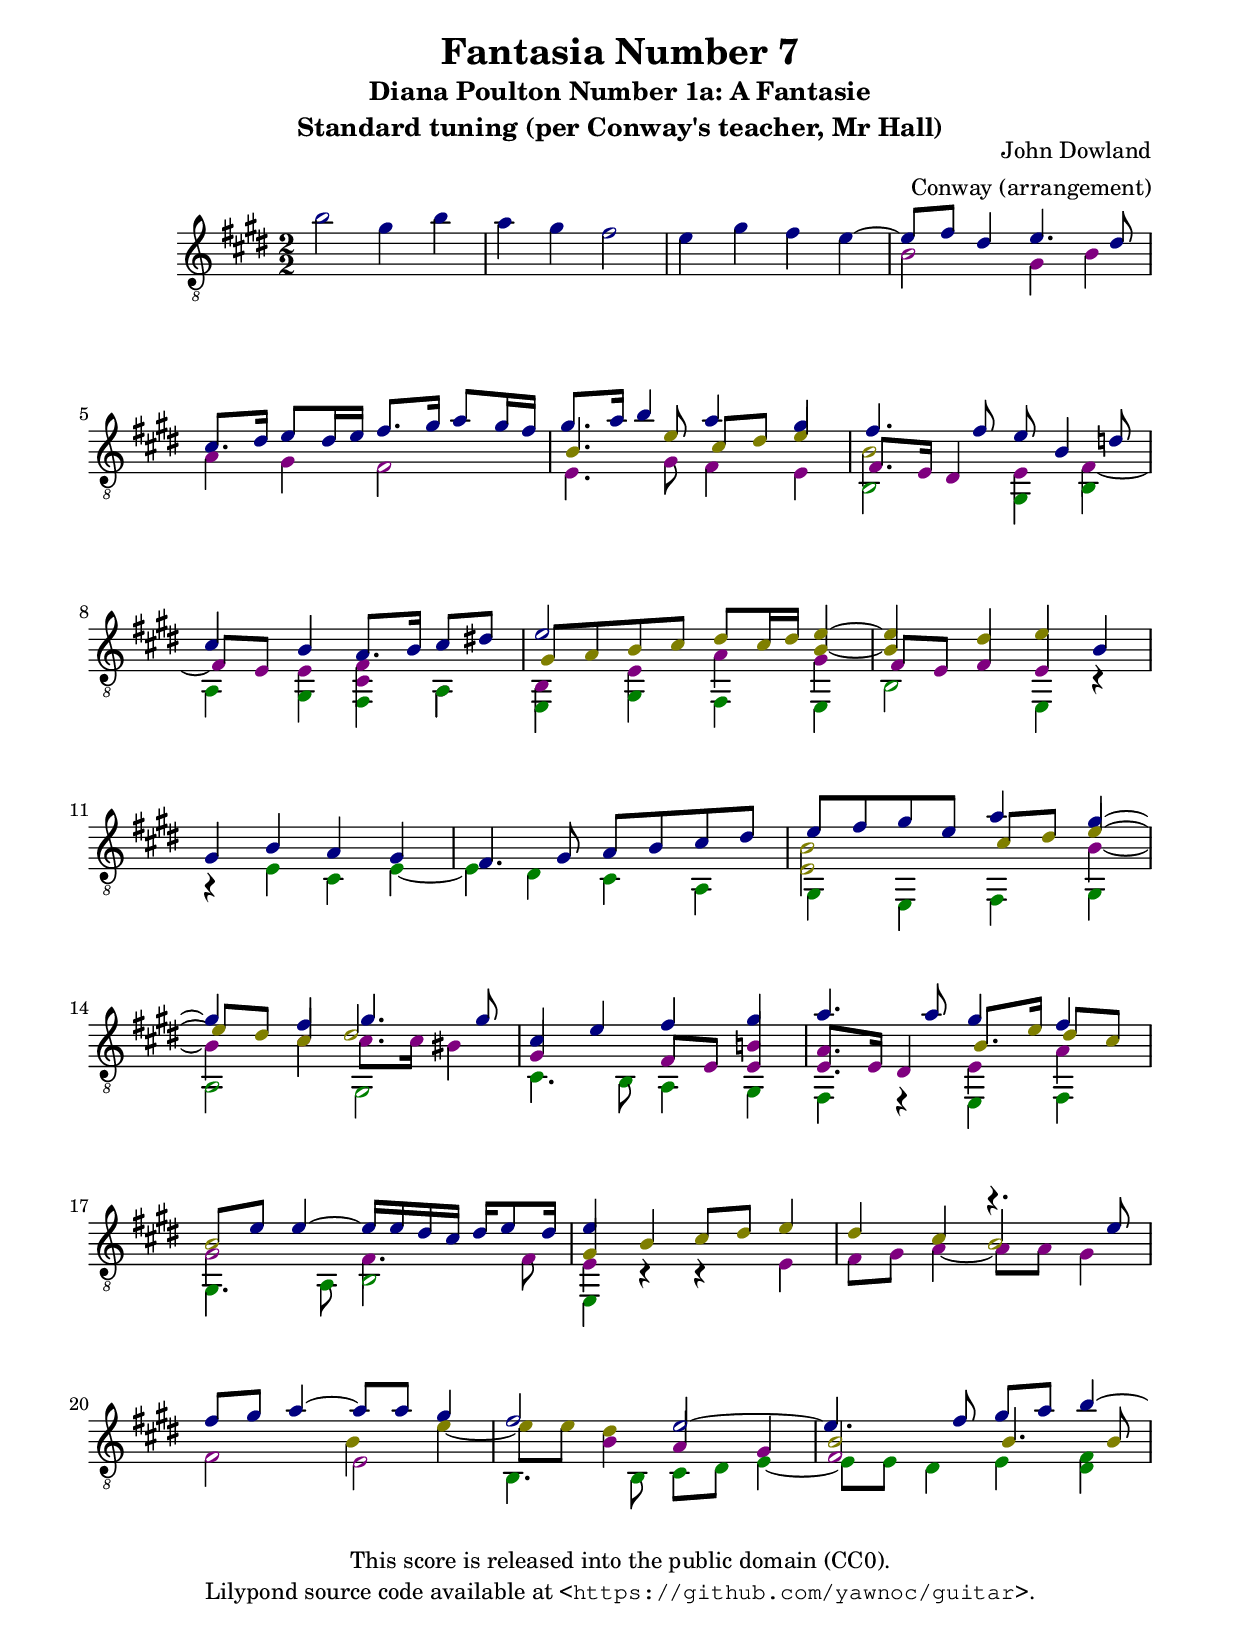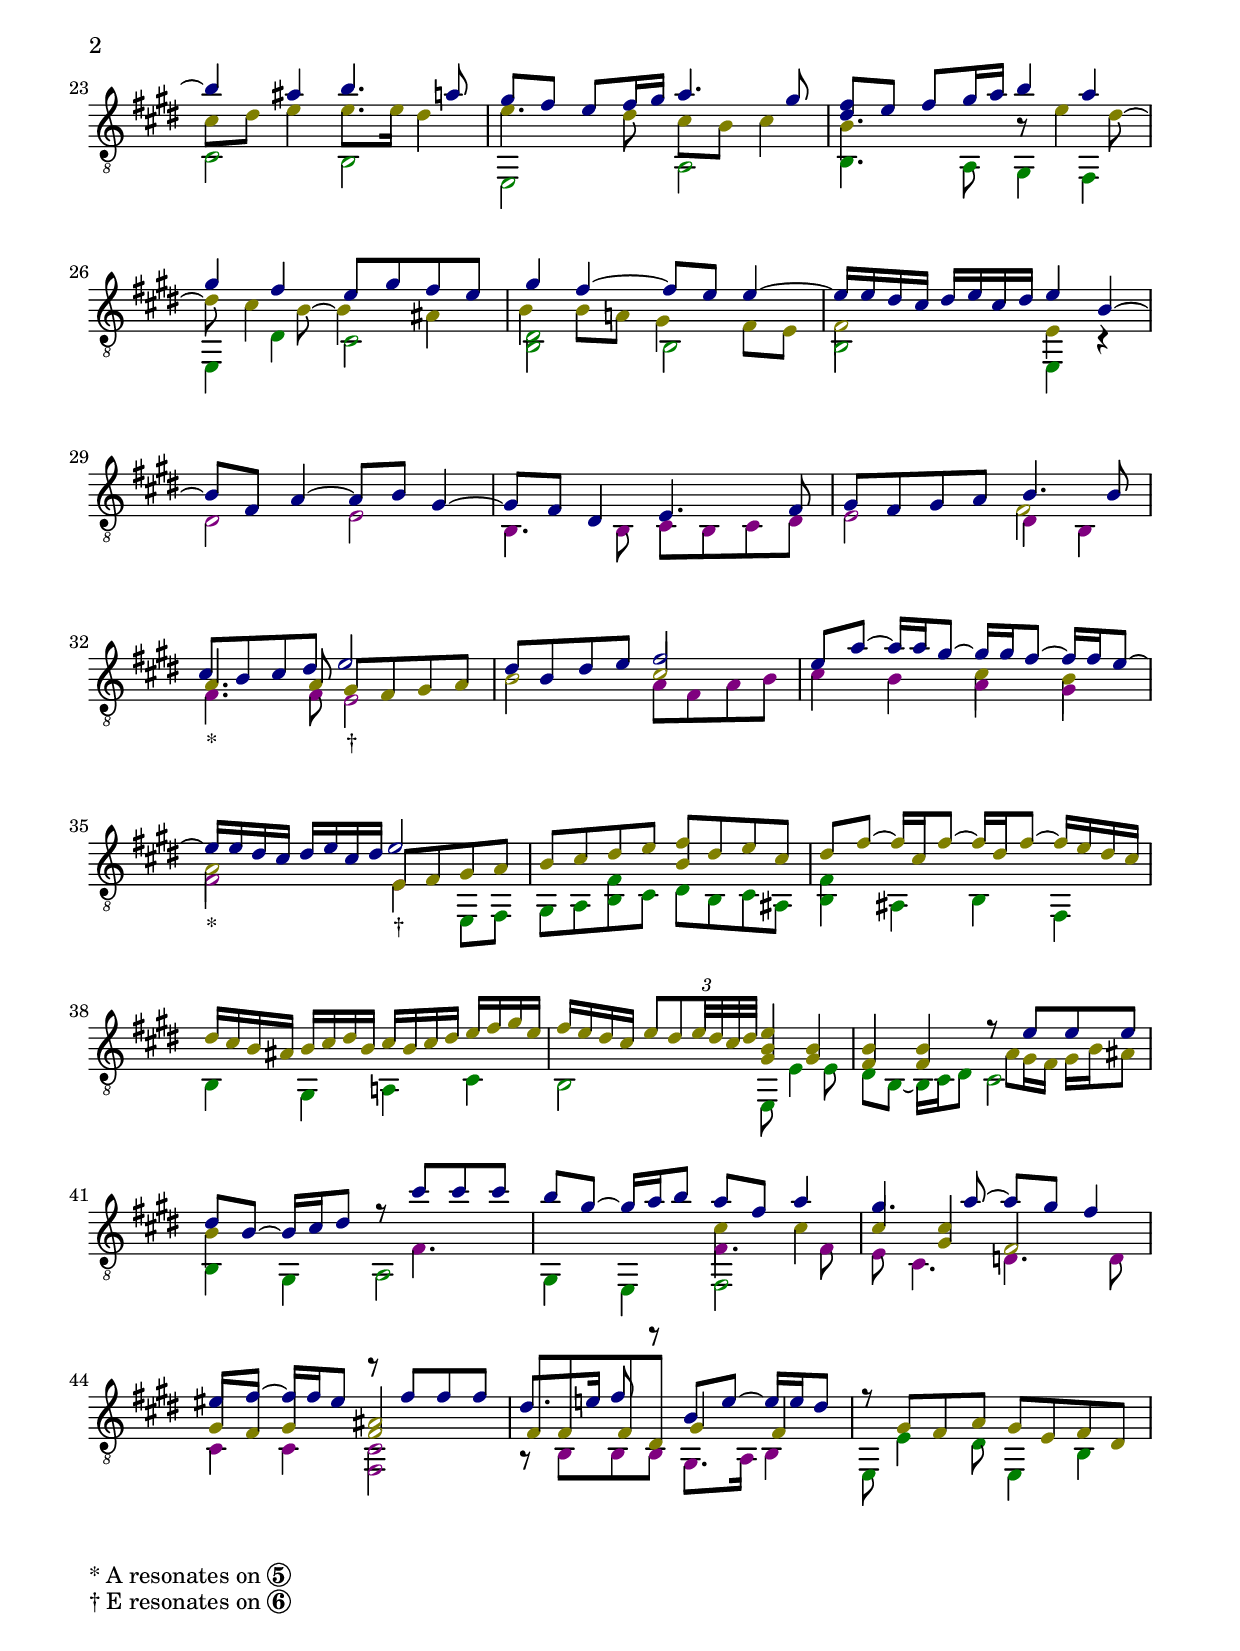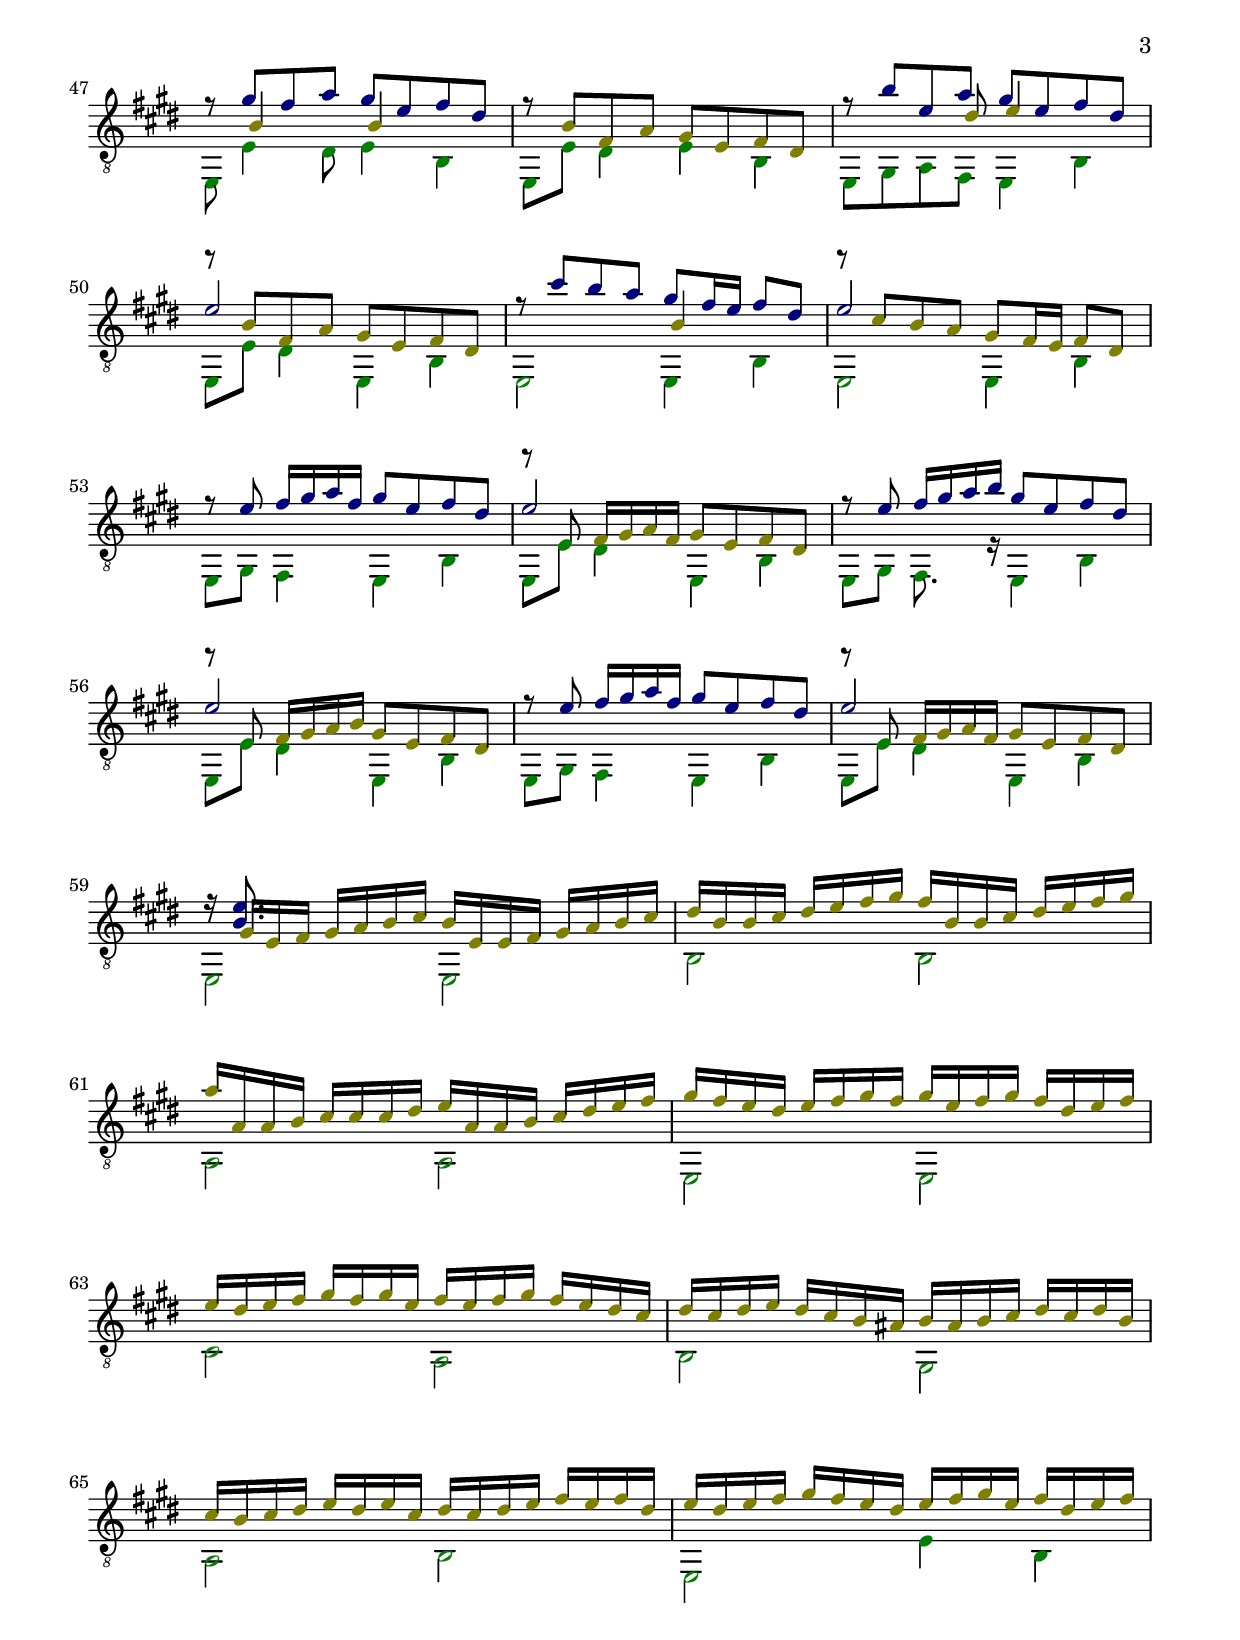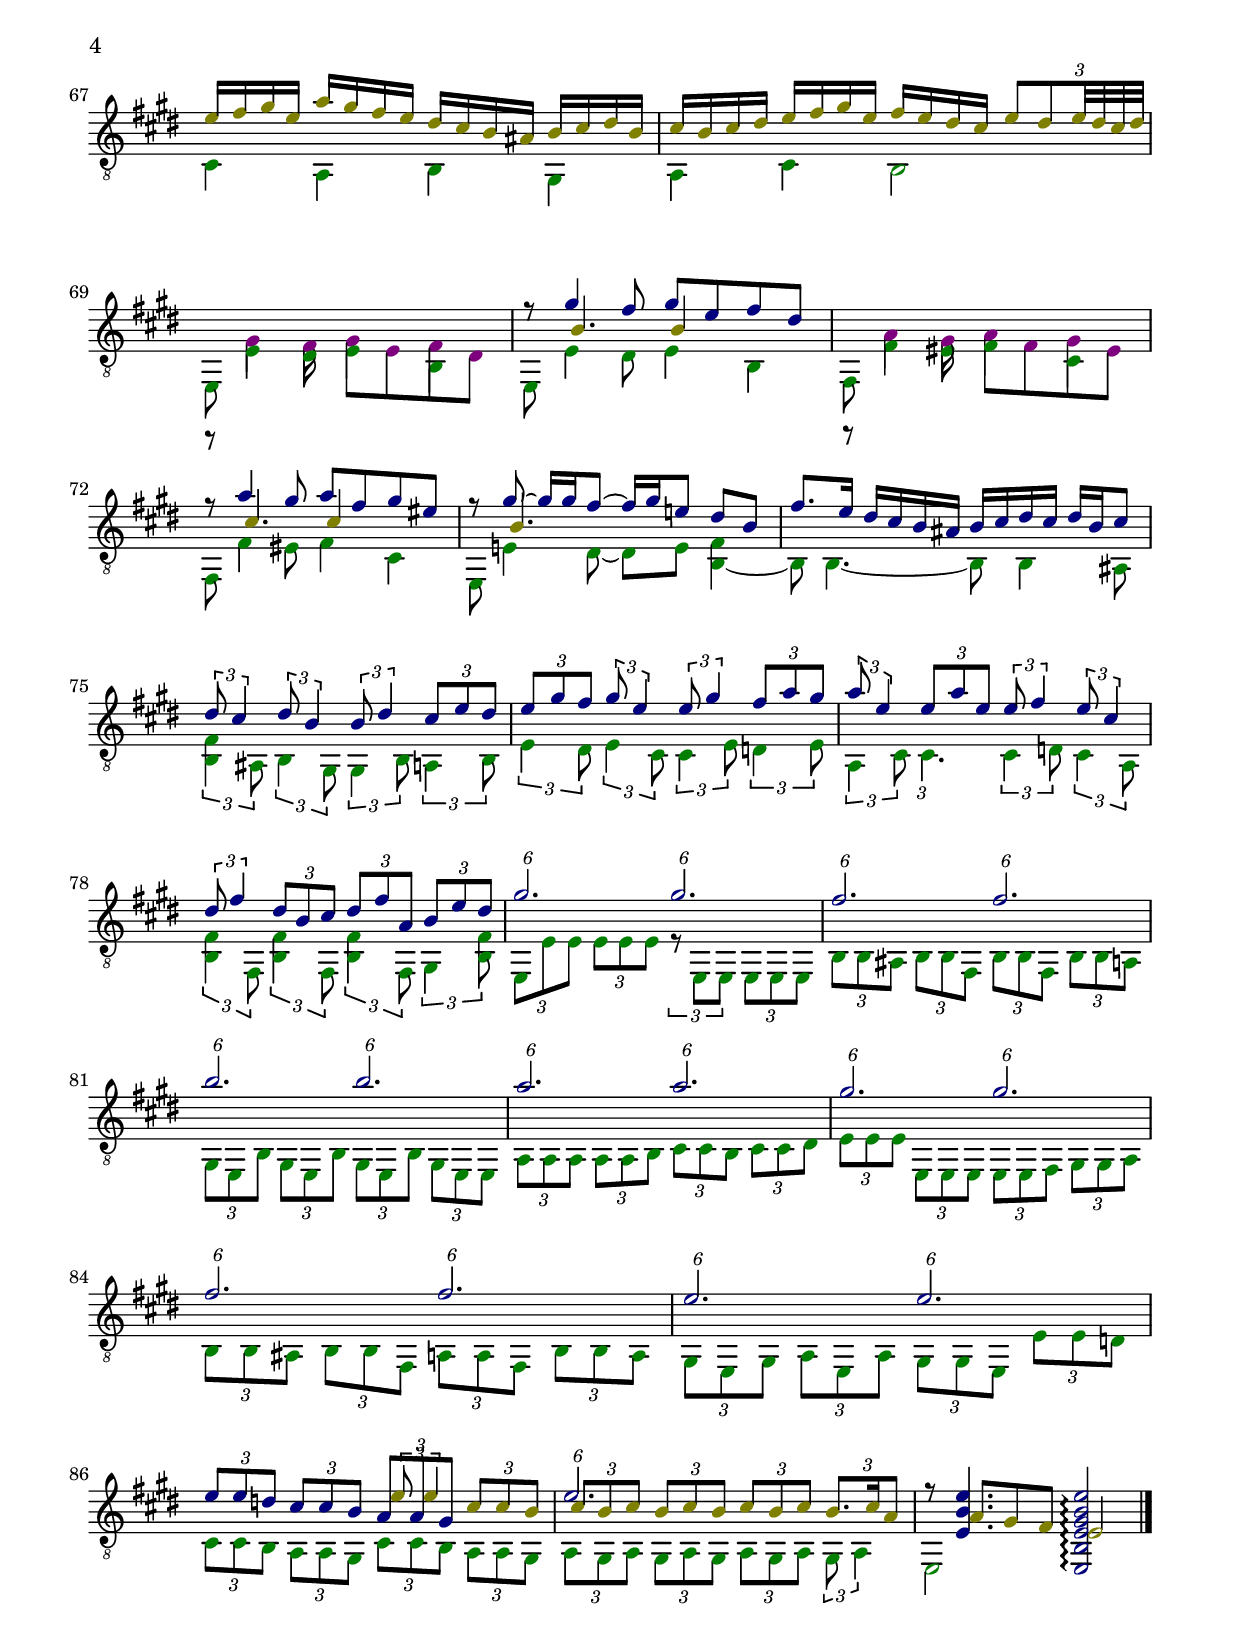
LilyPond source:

\version "2.18.2"


%%%%%%%%%%%%%%%%%%%%%%%%%%%%%%%%%%%%%%%%%%%%%%%%%%%%%%%%%%%%%%%%
% General
%%%%%%%%%%%%%%%%%%%%%%%%%%%%%%%%%%%%%%%%%%%%%%%%%%%%%%%%%%%%%%%%

\paper {
  top-margin = 1.5\cm
  left-margin = 1.5\cm
  right-margin = 1.5\cm
  bottom-margin = 1.5\cm
  ragged-last-bottom = ##f
  footnote-separator-markup = \markup { \vspace #1.5 }
}

globalSettings = {
  \accidentalStyle modern
  \compressFullBarRests
  \mergeDifferentlyHeadedOn
  \mergeDifferentlyDottedOn
  \numericTimeSignature
  \pointAndClickOff
  \override TextScript.extra-offset = #'(0 . 0.7)
  \override Score.FootnoteItem.annotation-line = ##f
}

origin-url = "https://github.com/yawnoc/guitar"

\header {
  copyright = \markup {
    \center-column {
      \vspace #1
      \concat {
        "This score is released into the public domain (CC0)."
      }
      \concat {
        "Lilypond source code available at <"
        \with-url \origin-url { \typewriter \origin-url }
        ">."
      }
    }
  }
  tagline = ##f
}

triplet = #(define-music-function
  (parser location music) (ly:music?)
  #{
    \tuplet 3/2 { $music }
  #}
)

tripletDuple = #(define-music-function
  (parser location music) (ly:music?)
  #{
    \tuplet 6/4 { $music }
  #}
)

overrideBeamedStemLengths = #(define-scheme-function
  (parser location lengths) (list?)
  #{
    \override Stem.details.beamed-lengths = $lengths
  #}
)
revertBeamedStemLengths = { \revert Stem.details.beamed-lengths }

overrideBeamVerticalPositions = #(define-scheme-function
  (parser location positions) (pair?)
  #{
    \override Beam.positions = $positions
  #}
)

%%%%%%%%%%%%%%%%%%%%%%%%%%%%%%%%%%%%%%%%%%%%%%%%%%%%%%%%%%%%%%%%
% Semantic bar lines
%%%%%%%%%%%%%%%%%%%%%%%%%%%%%%%%%%%%%%%%%%%%%%%%%%%%%%%%%%%%%%%%

barLineGoto = { \bar "||" }
barLineKeyChange = { \bar "||" }
barLineEnd = { \bar "|." }

%%%%%%%%%%%%%%%%%%%%%%%%%%%%%%%%%%%%%%%%%%%%%%%%%%%%%%%%%%%%%%%%
% Guitar notation
%%%%%%%%%%%%%%%%%%%%%%%%%%%%%%%%%%%%%%%%%%%%%%%%%%%%%%%%%%%%%%%%

stringNumbersAbove = { \set stringNumberOrientations = #'(up) }
stringNumbersBelow = { \set stringNumberOrientations = #'(down) }

fingeringAbove = { \set fingeringOrientations = #'(up) }
fingeringBelow = { \set fingeringOrientations = #'(down) }
fingeringAleft = { \set fingeringOrientations = #'(left) }
fingeringAright = { \set fingeringOrientations = #'(right) }

startGraceMusic = {
  <>(
  \override Fingering.font-size = -6
}
stopGraceMusic = {
  \revert Fingering.font-size
  <>)
}

overrideHorizontalShift = #(define-scheme-function
  (parser location distance) (number?)
  #{
    \override NoteColumn.force-hshift = $distance
  #}
)
revertHorizontalShift = { \revert NoteColumn.force-hshift }

barreSpan = #(define-music-function
  (parser location label offsetPair music)
  (string? (pair? (cons 0 0)) ly:music?)
  (let
    (
      (elements (extract-named-music music '(NoteEvent EventChord)))
    )
    (if
      (pair? elements)
      (let
        (
          (first-element (first elements))
          (last-element (last elements))
        )
        (set!
          (ly:music-property first-element 'articulations)
          (cons
            (make-music 'TextSpanEvent 'span-direction -1)
            (ly:music-property first-element 'articulations)
          )
        )
        (set!
          (ly:music-property last-element 'articulations)
          (cons
            (make-music 'TextSpanEvent 'span-direction 1)
            (ly:music-property last-element 'articulations)
          )
        )
      )
    )
  )
  #{
    \once \override TextSpanner.font-shape = #'upright
    \once \override TextSpanner.style = #'line
    \once \override TextSpanner.extra-offset = #offsetPair
    \once \override TextSpanner.bound-details = #`(
      (left
        (text . ,#{ \markup { \raise #-0.7 { #label \hspace #0.7 }} #})
        (Y . 0)
        (padding . -0.8)
        (attach-dir . -2)
      )
      (right
        (text . ,#{ \markup { \draw-line #'(0 . -1.3) } #}) ;; draw hook
        (Y . 0)
        (padding . -0.5)
        (attach-dir . 2)
      )
    )
    \once \override TextSpanner #'after-line-breaking = #(lambda (grob)
      (let*
        (
          (originalGrob (ly:grob-original grob))
          (splitGrobs (ly:spanner-broken-into originalGrob))
        )
        (if
          (and
            (>= (length splitGrobs) 2)
            (not (eq? (car (last-pair splitGrobs)) grob))
          )
          (begin
            (ly:grob-set-nested-property! grob
              '(bound-details right text)
              #{ \markup { \draw-line #'(0 . 0) } #} ;; suppress draw hook
            )
            (ly:grob-set-property! grob
              'extra-offset
              (cons
                (car offsetPair)
                (+ (cdr offsetPair) 0.7) ;; correction for suppressed hook
              )
            )
            (ly:grob-set-nested-property! grob
              '(bound-details right padding)
              #'-3 ;; increase spanner length
            )
          )
        )
      )
    )
    $music
  #}
)

barre = #(define-scheme-function
  (parser location label) (string?)
  #{
    \markup {
      \center-align {
        \hspace #0.7
        $label
      }
    }
  #}
)

nudgeNextBarre = #(define-scheme-function
  (parser location distance) (number?)
  #{
    \once \override TextScript.X-offset = $distance
  #}
)

position = #(define-scheme-function
  (parser location label) (string?)
  #{
    \markup {
      \center-align {
        \hspace #0.5
        $label
      }
    }
  #}
)

#(define-markup-command
  (markupString layout properties stringNumber) (markup?)
  (interpret-markup layout properties
    #{
      \markup \circle { \bold #stringNumber }
    #}
  )
)

#(define-markup-command
  (resonatesOn layout properties note stringNumber) (markup? markup?)
  (interpret-markup layout properties
    #{
      \markup { #note "resonates on" \markupString #stringNumber }
    #}
  )
)

%%%%%%%%%%%%%%%%%%%%%%%%%%%%%%%%%%%%%%%%%%%%%%%%%%%%%%%%%%%%%%%%
% Goto statements
%%%%%%%%%%%%%%%%%%%%%%%%%%%%%%%%%%%%%%%%%%%%%%%%%%%%%%%%%%%%%%%%

overrideGotoVisibility = {
  \once \override Score.RehearsalMark #'break-visibility = #'#(#t #t #f)
}

makeGotoMark = #(define-scheme-function
  (parser location label) (string?)
  #{
    \mark \markup { \small \italic $label }
  #}
)

simultaneousMarkSeparator = {
  \cadenzaOn
    s1073741824 % stupid, but works
  \cadenzaOff
}

coda = {
  \overrideGotoVisibility
  \mark \markup { \musicglyph #"scripts.coda" }
}

fine = {
  \overrideGotoVisibility
  \makeGotoMark Fine
}

dcAlCoda = {
  \overrideGotoVisibility
  \makeGotoMark "D.C. al Coda"
}

dcAlFine = {
  \overrideGotoVisibility
  \makeGotoMark "D.C. al Fine"
}

toCoda = {
  \overrideGotoVisibility
  \makeGotoMark "to Coda"
}



\header {
  title = "Fantasia Number 7"
  subtitle = \markup {
    \center-column {
      "Diana Poulton Number 1a: A Fantasie"
      "Standard tuning (per Conway's teacher, Mr Hall)"
    }
  }
  composer = "John Dowland"
  arranger = "Conway (arrangement)"
}


initialSignatures = {
  \clef "treble_8"
  \key e \major
  \time 2/2
  \set Timing.beamExceptions = #'()
  \set Timing.baseMoment = #(ly:make-moment 1/4)
  \set Timing.beatStructure = #'(1 1 1 1)
  \set Timing.beamExceptions = #'(
    (
      end
        .
      (
        ((1 . 8) . (4 4)) ;; quavers by fours
        ((1 . 12) . (3 3 3 3)) ;; anything shorter by beat
      )
    )
  )
}


highVoiceMusic = {
  
  \override NoteHead.color = #darkblue
  
  % Main theme high
  \barNumberCheck #1
  \relative c'' {
    \stemDown
    b2 gis4 b |
    a gis fis2 |
    e4 gis fis e~ |
    \stemUp
    e8 fis dis4 e4. dis8 |
    cis8. dis16 e8 dis16 e fis8. gis16 a8 gis16 fis |
    gis8. a16 b4 a gis |
    \once \overrideHorizontalShift #0.3 fis4. fis8 e8 b4 d8 |
    cis4 b a8. b16 cis8 dis |
    e2 s2 |
    s2 s4
  }
  
  % Main theme low
  \barNumberCheck #10
  \relative c' {
    b4 |
    gis b a gis |
    fis4. gis8 a b cis dis |
    e fis gis e a4 gis~ |
    gis
      \shiftOn
        \once \overrideHorizontalShift #0
        fis
      \shiftOff
      \once \overrideHorizontalShift #0.45 gis4. gis8 |
    cis,4 e fis gis |
    a4. a8 gis4 fis |
    b,8 e e4~ e16 e dis cis dis16 e8 dis16 |
    e4
  }
  
  % Tee-tee taa high
  \barNumberCheck #18
  \relative c'' {
    s4 s2 |
    s2 c4.\rest e,8 |
    fis8 gis a4~ a8 a gis4 |
    fis2 e2~ |
    \once \overrideHorizontalShift #-0.25 e4. fis8 gis8 a b4~ |
    b ais b4. a8 |
    gis8 fis e8 fis16 gis a4. gis8 |
    <fis dis>8 e fis8 gis16 a b4 a |
    gis fis e8 gis fis e |
    gis4 fis~ fis8 e e4~ |
    e16 e dis cis dis e cis dis e4
  }
  
  % Tee-tee taa low
  \barNumberCheck #28
  \relative c' {
    b4~ |
    b8 fis a4~ a8 b gis4~ |
    gis8 fis dis4 e4. fis8 |
    gis fis gis a b4. b8 |
    \shiftOn
    \overrideHorizontalShift #-0.45 cis b cis dis e2 |
    \revertHorizontalShift
    dis8 b dis e \once \overrideHorizontalShift #0 fis2 |
    \shiftOff
    e8 a~ a16 a gis8~ gis16 gis fis8~ fis16 fis e8~ |
    e16 e dis cis dis e cis dis
      \once \shiftOn
      \once \overrideHorizontalShift #-0.3
      e2 |
  }
  
  % Ascending scale
  \barNumberCheck #36
  {
    s1 * 3 |
    s2
  }
  
  % Tee-tee-tee
  \barNumberCheck #39
  \relative c' {
    s2 |
    s2 r8 e e e |
    dis b~ b16 cis dis8 r8 cis' cis cis |
    b8 gis~ gis16 a b8 a8 fis a4 |
    gis4. a8~ a gis fis4 |
    eis8 fis~ fis16 fis eis8 r8 fis fis fis |
    dis8. e16 fis8 r b,8 e~ e16 e dis8 |
  }
  
  % Majestic theme
  \barNumberCheck #46
  \relative c'' {
    s1 |
    r8 gis fis a gis e fis dis |
    s1 |
    r8 b' e, a gis e fis dis |
    e2 s2 |
    r8 cis' b a gis8 fis16 e fis8 dis |
    e2 s2 |
    r8 e fis16 gis a fis gis8 e fis dis |
    e2 s2 |
    r8 e fis16 gis a b gis8 e fis dis |
    e2 s2 |
    r8 e fis16 gis a fis gis8 e fis dis |
    e2 s2 |
  }
  
  % Scale runs
  \barNumberCheck #59
  \relative c' {
    r16 <e b>8. s4 s2 |
    s1 * 9 |
  }
  
  % Majestic interlude
  \barNumberCheck #69
  \relative c'' {
    s1 |
    r8 gis4 fis8 gis e fis dis |
    s1 |
    r8 a'4 gis8 a fis gis eis |
    r8 gis~ gis16 gis fis8~ fis16 gis e8 dis b |
    fis'8. e16 dis cis b ais
      b16 cis dis cis dis b cis8 |
  }
  
  % Triple runs
  \barNumberCheck #75
  \relative c' {
    \triplet { dis8 cis4 } \triplet { dis8 b4 }
      \triplet { b8 dis4 } \triplet { cis8 e dis } |
    \triplet { e8 gis fis } \triplet { gis8 e4 }
      \triplet { e8 gis4 } \triplet { fis8 a gis } |
    \triplet { a8 e4 } \triplet { e8 a e }
      \triplet { e8 fis4 } \triplet { e8 cis4 } |
    \triplet { dis8 fis4 } \triplet { dis8 b cis }
      \triplet { dis8 fis a, } \triplet { b e dis } |
    \tripletDuple { gis2. } \tripletDuple { gis } |
    \tripletDuple { fis } \tripletDuple { fis } |
    \tripletDuple { b } \tripletDuple { b } |
    \tripletDuple { a } \tripletDuple { a } |
    \tripletDuple { gis } \tripletDuple { gis } |
    \tripletDuple { fis } \tripletDuple { fis } |
    \tripletDuple { e } \tripletDuple { e } |
    \triplet { e8 e d } \triplet { cis cis b }
      \triplet { a a gis } s4 |
    \tripletDuple { e'2. } s2 |
  }
  
  % Finishing chords
  \barNumberCheck #88
  \relative c {
    r8 <e b' e>4.
      <e, b' e gis b e>2 \arpeggio
      \barLineEnd
  }
  
}


lowVoiceMusic = {
  
  \override NoteHead.color = #darkgreen
  
  % Main theme high
  \barNumberCheck #1
  \relative c {
    s1 * 6 |
    b2 gis4 b |
    a gis fis a |
    e gis fis e |
    b'2 e,4
  }
  
  % Main theme low
  \barNumberCheck #10
  \relative c {
    r4 |
    r4 e cis e~ |
    e dis cis a |
    gis e fis gis |
    a2 gis |
    cis4. b8 a4 gis |
    fis r e fis |
    \shiftOn
    \overrideHorizontalShift #0
      gis4.
    \shiftOff
      a8 b2 |
    e,4
  }
  
  % Tee-tee taa high
  \barNumberCheck #18
  \relative c {
    s4 s4 s4 |
    s1 * 2 |
    b4. b8 cis8 dis e4~ |
    \once \overrideHorizontalShift #1 e8 e dis4 e4 <dis fis> |
    cis2 b |
    e, a |
    b4. a8 gis4 fis |
    e dis' cis2 |
    <b dis> b |
    b e,4
  }
  
  % Tee-tee taa low
  \barNumberCheck #28
  \relative c {
    r4 |
    s1 * 6 |
    s2
  }
  
  % Ascending scale
  \barNumberCheck #35
  \relative c, {
    s4 e8 fis |
    gis a <b fis'> cis dis b cis ais |
    <b fis'>4 ais b fis |
    b gis a cis |
    b2
  }
  
  % Tee-tee-tee
  \barNumberCheck #39
  \relative c, {
    e8 e'4 e8 |
    dis8 b~ b16 cis dis8 cis2 |
    b4 gis a2 |
    gis4 e fis2 |
    s1 * 3 |
  }
  
  % Majestic theme
  \barNumberCheck #46
  \relative c, {
    e8 e'4 dis8 e,4 b' |
    e,8 e'4 dis8 e4 b |
    e,8 e' dis4 e b |
    e,8 gis a fis e4 b' |
    e,8 e' dis4 e, b' |
    e,2 e4 b' |
    e,2 e4 b' |
    e,8 gis fis4 e b' |
    e,8 e' dis4 e, b' |
    e,8[ gis] fis8. r16 e4 b' |
    e,8 e' dis4 e, b' |
    e,8 gis fis4 e b' |
    e,8 e' dis4 e, b' |
  }
  
  % Scale runs
  \barNumberCheck #59
  \relative c, {
    e2 e |
    b' b |
    a a |
    e e |
    cis' a |
    b gis |
    a b |
    e, e'4 b |
    cis a b gis |
    a cis b2 |
  }
  
  % Majestic interlude
  \barNumberCheck #69
  \relative c, {
    e8 e'4 dis8 e4 b |
    e,8 e'4 dis8 e4 b |
    fis8 fis'4 eis8 fis4 cis |
    fis,8 fis'4 eis8 fis4 cis |
    e,8 e'4 dis8~ dis e <b~ fis'>4 |
    b8 b4.~ b8 b4 ais8 |
  }
  
  % Triple runs
  \barNumberCheck #75
  \relative c {
    \triplet { <b fis'>4 ais8 } \triplet { b4 gis8 }
      \triplet { gis4 b8 } \triplet { a4 b8 } |
    \triplet { e4 dis8 } \triplet { e4 cis8 }
      \triplet { cis4 e8 } \triplet { d4 e8 } |
    \triplet { a,4 cis8 } \triplet { cis4. }
      \triplet { cis4 d8 } \triplet { cis4 a8 } |
    \triplet { <b fis'>4 fis8 } \triplet { <b fis'>4 fis8 }
      \triplet { <b fis'>4 fis8 } \triplet { gis4 <b fis'>8 } |
    \triplet { e,8 e' e } \triplet { e e e }
      \triplet { r e, e } \triplet { e e e } |
    \triplet { b' b ais } \triplet { b b fis }
      \triplet { b b fis } \triplet { b b a } |
    \triplet { gis e b' } \triplet { gis e b' }
      \triplet { gis e b' } \triplet { gis e e } |
    \triplet { a a a } \triplet { a a b }
      \triplet { cis cis b } \triplet { cis cis dis } |
    \triplet { e e e } \triplet { e, e e }
      \triplet { e e fis } \triplet { gis gis a } |
    \triplet { b b ais } \triplet { b b fis }
      \triplet { a a fis } \triplet { b b a } |
    \triplet { gis e gis } \triplet { a e a }
      \triplet { gis gis e } \triplet { e' e d } |
    \triplet { cis cis b } \triplet { a a gis }
      \triplet { cis cis b } \triplet { a a gis } |
    \triplet { a gis a } \triplet { gis a gis }
      \triplet { a gis a } \triplet { gis8 a4 } |
  }
  
  % Finishing chords
  \barNumberCheck #88
  \relative c, {
    e2 s2 |
  }
  
}


upperMiddleVoiceMusic = {
  
  \override NoteHead.color = #darkyellow
  
  % Main theme high
  \barNumberCheck #1
  \relative c' {
    s1 * 5 |
    \once \overrideHorizontalShift #0.4 b4. e8
      cis8 dis
      \once \overrideHorizontalShift #0 e4 |
    \stemDown
    \once \overrideHorizontalShift #0 b2 s2 |
    \stemUp
    s1 |
    gis8 a b cis dis8 cis16 \shiftOff dis <e~ b_~>4 |
    <e b> dis e
    \shiftOn
  }
  
  % Main theme low
  \barNumberCheck #10
  \relative c' {
    s4 |
    s1 * 2 |
    \stemDown
    <b e,>2
    \stemUp
      cis8 dis \once \overrideHorizontalShift #0 e4~ |
    e8 dis
      \shiftOff cis4 \shiftOn
      \once \overrideHorizontalShift #-0.75 dis2 |
    s1 |
    s2 \stemUp b8. e16 dis8 cis |
      \shiftOff
      \stemDown
        \once \hide Stem b2
      \stemUp
      \shiftOn
      s2 |
    \once \overrideHorizontalShift #0 gis4
  }
  
  % Tee-tee taa high
  \barNumberCheck #18
  \relative c' {
    b4 cis8 dis e4 |
    dis4 cis b2 |
    \stemDown
    s2 b4 e_~ |
    \once \overrideHorizontalShift #0.9 e8 e
      \once \overrideHorizontalShift #0 dis4 s2 |
    \once \overrideHorizontalShift #0
    \once \hide Stem
      b2
    \stemUp
      b4. b8 |
    \stemDown
    \overrideHorizontalShift #0
    cis8 dis e4 e8. e16 dis4 |
    e4. dis8 cis8 b cis4 |
    b4. s8 b8\rest e4 dis8~ |
    dis8 cis4 b8~
    \revertHorizontalShift
      b4 ais |
    b4 b8 a gis4 fis8 e |
    \overrideHorizontalShift #0
    fis2 e4
    \revertHorizontalShift
    \stemUp
  }
  
  % Tee-tee taa low
  \barNumberCheck #28
  \relative c {
    s4 |
    s1 * 2 |
    s2 \stemDown fis2 \stemUp |
    \shiftOff
    \footnote "*" #'(0 . -4) \markup { "*" \resonatesOn A 5 }
    a4. a8 gis fis gis a |
    \stemDown b2 \stemUp cis |
    \shiftOn
    s2
      \stemDown
      \overrideHorizontalShift #0
      cis4 b |
    \footnote "*" #'(0 . -4) \markup { }
    a2
      \stemUp
      \revertHorizontalShift
  }
  
  % Ascending scale
  \barNumberCheck #35
  \relative c {
    \shiftOff
    e8 fis gis a |
    b cis dis e <fis b,> dis e cis |
    dis fis~ fis16 cis fis8~ fis16 dis fis8~ fis16 e dis cis |
    dis cis b ais b cis dis b cis b cis dis e fis gis e |
    fis e dis cis \triplet { e8 dis e32 dis cis dis } <e b gis>4
    \shiftOn
  }
  
  % Tee-tee-tee
  \barNumberCheck #39
  \relative c' {
    <b gis>4 |
    <b fis> <b fis>
      \stemDown
      \once \overrideHorizontalShift #1.3
      a8 gis16 fis gis16 b ais8 |
    \once \overrideHorizontalShift #0 b4 s4 s2 |
    s2
      \once \shiftOnn
      \overrideHorizontalShift #0
        cis4
      \overrideHorizontalShift #0 cis |
      \stemUp
    cis <cis gis> fis,2 |
    gis8 fis gis4 <ais fis>2 |
      \revertHorizontalShift
    fis8 fis fis dis gis4 fis |
  }
  
  % Majestic theme
  \barNumberCheck #46
  \relative c' {
    r8 gis fis a gis e fis dis |
    s8 b'4 s8 b4 s4 |
    r8 b8 fis a gis e fis dis |
    s4. dis'8 e4 s4 |
    r8 b8 fis a gis e fis dis |
    s2 b'4 s4 |
    r8 cis b a gis8 fis16 e fis8 dis |
    s1 |
    r8 e fis16 gis a fis gis8 e fis dis |
    s1 |
    r8 e fis16 gis a b gis8 e fis dis |
    s1 |
    r8 e fis16 gis a fis gis8 e fis dis |
  }
  
  % Scale runs
  \barNumberCheck #59
  \relative c' {
    s16 gis e fis gis a b cis
      b e, e fis gis a b cis |
    dis b b cis dis e fis gis
      fis b, b cis dis e fis gis |
    a a, a b cis cis cis dis
      e a, a b cis dis e fis |
    gis fis e dis e fis gis fis
      gis e fis gis fis dis e fis |
    e dis e fis gis fis gis e
      fis e fis gis fis e dis cis |
    dis cis dis e dis cis b ais
      b ais b cis dis cis dis b |
    cis b cis dis e dis e cis
      dis cis dis e fis e fis dis |
    e dis e fis gis fis e dis
      e fis gis e
      fis dis e fis |
    e fis gis e
      a gis fis e
      dis cis b ais
      b cis dis b |
    cis b cis dis
      e fis gis e
      fis e dis cis
      \triplet { e8 dis e32 dis cis dis } |
  }
  
  % Majestic interlude
  \barNumberCheck #69
  \relative c' {
    s1 |
    s8 b4. b4 s4 |
    s1 |
    s8 cis4. cis4 s4 |
    s8 b4. s2 |
    s1 |
  }
  
  % Triple runs
  \barNumberCheck #75
  \relative c' {
    s1 * 11 |
    s2 \triplet { e8 e4 } \triplet { cis8 cis b } |
    \triplet { cis b cis } \triplet { b cis b }
      \triplet { cis b cis } \triplet { b8. cis16 a8 } |
  }
  
  % Finishing chords
  \barNumberCheck #88
  \relative c' {
    s8 a gis fis e2 |
  }
  
}


lowerMiddleVoiceMusic = {
  
  \override NoteHead.color = #darkmagenta
  
  % Main theme high
  \barNumberCheck #1
  \relative c' {
    s1 * 3 |
    \shiftOff
    b2 gis4 b |
    a gis fis2 |
    \once \overrideHorizontalShift #0.3 e4. gis8 fis4 e |
    \shiftOn
    \stemUp
    \overrideBeamedStemLengths #'(3)
    fis8. e16 dis4 \stemDown
    \revertBeamedStemLengths
      \overrideHorizontalShift #0 e4 fis~ |
      \revertHorizontalShift
    \stemUp
    fis8 e \stemDown
      \overrideHorizontalShift #0 e4 <cis fis>4 a |
    b e a gis |
      \revertHorizontalShift
    \stemUp
    fis8 e
      \overrideHorizontalShift #0 fis4 e
      \revertHorizontalShift
    \stemDown
  }
  
  % Main theme low
  \barNumberCheck #10
  \relative c {
    s4 |
    s1 * 2 |
    s2 s4 \overrideHorizontalShift #0 b'4~ |
    b \revertHorizontalShift
      \shiftOff cis \shiftOn
      \overrideBeamedStemLengths #'(3)
      \once \overrideHorizontalShift #0.3
        cis8. cis16
      \revertBeamedStemLengths
      bis4 |
    \stemUp
    \once \overrideHorizontalShift #0 gis4 s4
      \once \overrideHorizontalShift #0 fis8 e
      \once \overrideHorizontalShift #0 <e b'>4 |
    \once \overrideHorizontalShift #0 <e a>8. e16 dis4
      \stemDown
      \overrideHorizontalShift #0 e4 a |
      \revertHorizontalShift
    \shiftOnn
    \overrideHorizontalShift #0
      gis2
    \shiftOn
      fis4. fis8 |
    \once \overrideHorizontalShift #0 e4
  }
  
  % Tee-tee taa high
  \barNumberCheck #18
  \relative c {
    \shiftOff
    r4 r e |
    fis8 gis a4~ a8 a gis4 |
    fis2 e |
    \shiftOn
    \stemUp
    s4
      \once \overrideHorizontalShift #0
      \once \hide Stem
        b'
      a gis |
    \once \overrideHorizontalShift #0 fis2 s2 |
    \stemDown
    s1 * 5 |
    s2 s4
  }
  
  % Tee-tee taa low
  \barNumberCheck #28
  \relative c {
    s4 |
    \shiftOff
    dis2 e |
    b4. b8 cis b cis dis |
    e2 dis4 b |
    fis'4. fis8
      \footnote "†" #'(0 . -2.5) \markup { "†" \resonatesOn E 6 }
      e2 |
    s2 a8 fis a b |
    cis4 b a gis |
    fis2
      \footnote "†" #'(0 . -2.5) \markup { }
      e4
    \shiftOn
  }
  
  % Ascending scale
  \barNumberCheck #35
  {
    s4 |
    s1 * 3 |
    s2
  }
  
  % Tee-tee-tee
  \barNumberCheck #39
  \relative c {
    s2 |
    s1 |
    s2 s8 fis4. |
    s2 \once \overrideHorizontalShift #0 fis4. fis8 |
    e8 cis4. d4. d8 |
    cis4 cis <cis fis,>2 |
    r8 b b b gis8. a16 b4 |
  }
  
  % Majestic theme
  \barNumberCheck #46
  {
    s1 * 13 |
  }
  
  % Scale runs
  \barNumberCheck #59
  {
    s1 * 10 |
  }
  
  % Majestic interlude
  \barNumberCheck #69
  \relative c' {
    r8 gis4 fis8 gis e fis dis |
    s1 |
    r8 a'4 gis8 a fis gis eis |
    s1 * 3 |
  }
  
}


allMusic = {
  \new Staff \with {
    midiInstrument = #"acoustic guitar (nylon)"
  }
  \globalSettings
  \initialSignatures
  <<
    << \highVoiceMusic >>
      \\
    << \lowVoiceMusic >>
      \\
    << \upperMiddleVoiceMusic >>
      \\
    << \lowerMiddleVoiceMusic >>
  >>
}


\score {
  \allMusic
}

\score {
  \allMusic
  \midi { }
}
